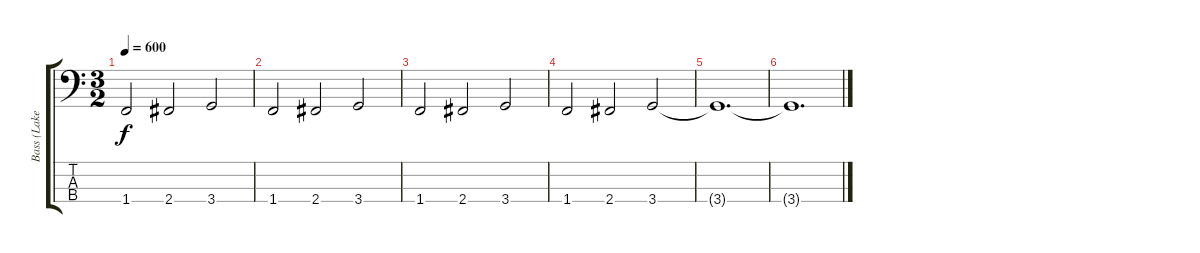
\track ("Bass (Lake)" "Bass (Lake") {instrument electricbassfinger}
\staff {score tabs}
\tuning (G2 D2 A1 E1) {hide}
\ts (3 2)
\tempo 600
\clef f4
\ks c
1.4.2{dy f} 2.4.2 3.4.2 |
1.4.2 2.4.2 3.4.2 |
1.4.2 2.4.2 3.4.2 |
1.4.2 2.4.2 3.4.2 |
3.4{t}.1{d} |
3.4{t}.1{d}
